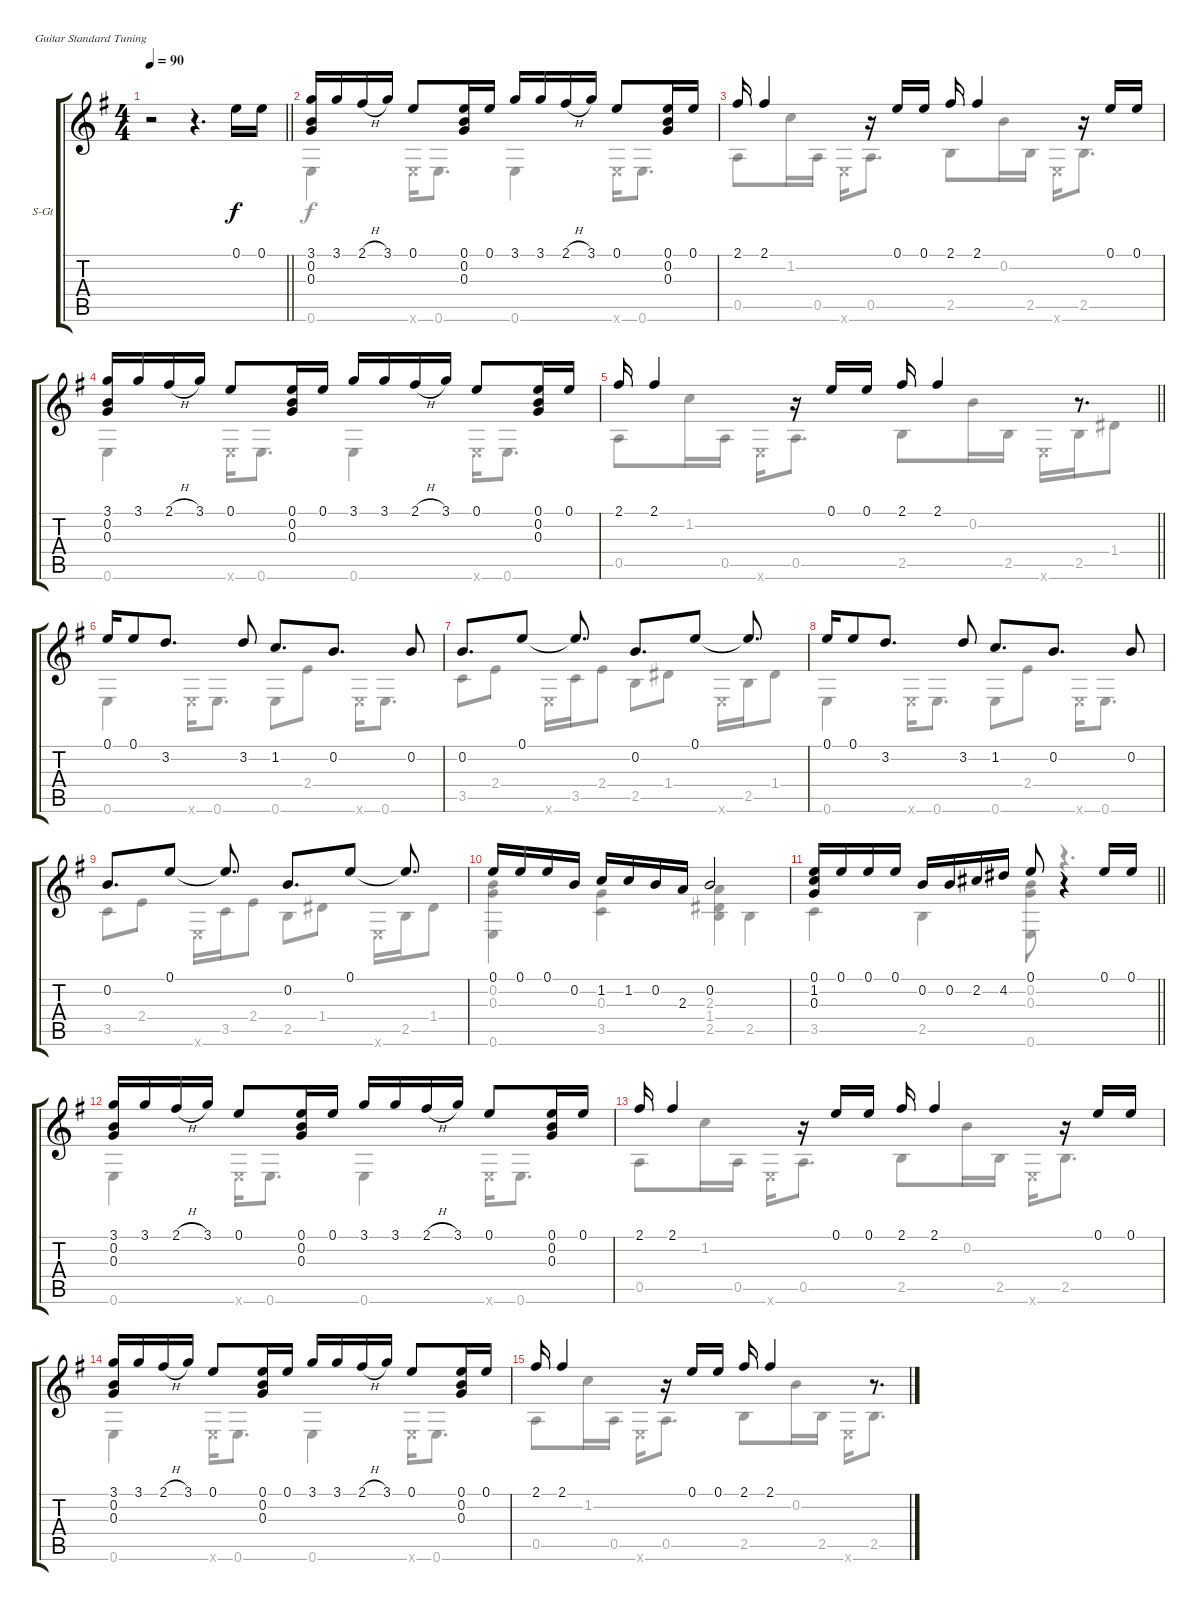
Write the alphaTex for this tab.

\defaultSystemsLayout 4
\bracketExtendMode groupsimilarinstruments
\firstSystemTrackNameOrientation horizontal
\otherSystemsTrackNameOrientation horizontal
\track ("Steel Guitar" "S-Gt") {instrument acousticguitarsteel}
\staff {score tabs}
\tuning (E4 B3 G3 D3 A2 E2)
\voice
\ts (4 4)
\tempo 90
\clef g2
\barLineRight lightlight
\ks eminor
r.2{dy f instrument acousticguitarsteel} r.4{d} 0.1.16 0.1.16 |
(3.1 0.2 0.3).16 3.1.16 2.1{h}.16 3.1.16 0.1.8 (0.1 0.2 0.3).16 0.1.16 3.1.16 3.1.16 2.1{h}.16 3.1.16 0.1.8 (0.1 0.2 0.3).16 0.1.16 |
2.1.16 2.1.4 r.16 0.1.16 0.1.16 2.1.16 2.1.4 r.16 0.1.16 0.1.16 |
(3.1 0.2 0.3).16 3.1.16 2.1{h}.16 3.1.16 0.1.8 (0.1 0.2 0.3).16 0.1.16 3.1.16 3.1.16 2.1{h}.16 3.1.16 0.1.8 (0.1 0.2 0.3).16 0.1.16 |
\scale
0.557461
\barLineRight lightlight
2.1.16 2.1.4 r.16 0.1.16 0.1.16 2.1.16 2.1.4 r.8{d} |
\scale
0.442637 0.1.16 0.1.8 3.2.8{d} 3.2.8 1.2.8{d} 0.2.8{d} 0.2.8 |
\scale
0.537073 0.2.8{d} 0.1.8 0.1{t}.8{d} 0.2.8{d} 0.1.8 0.1{t}.8{d} |
\scale
0.462999 0.1.16 0.1.8 3.2.8{d} 3.2.8 1.2.8{d} 0.2.8{d} 0.2.8 |
\scale
0.49962 0.2.8{d} 0.1.8 0.1{t}.8{d} 0.2.8{d} 0.1.8 0.1{t}.8{d} |
\scale
0.500428 0.1.16 0.1.16 0.1.16 0.2.16 1.2.16 1.2.16 0.2.16 2.3.16 0.2.2 |
\scale
0.584286
\barLineRight lightlight
(0.1 1.2 0.3).16 0.1.16 0.1.16 0.1.16 0.2.16 0.2.16 2.2.16 4.2.16 0.1.8 r.4 0.1.16 0.1.16 |
\scale
0.415738 (3.1 0.2 0.3).16 3.1.16 2.1{h}.16 3.1.16 0.1.8 (0.1 0.2 0.3).16 0.1.16 3.1.16 3.1.16 2.1{h}.16 3.1.16 0.1.8 (0.1 0.2 0.3).16 0.1.16 |
2.1.16 2.1.4 r.16 0.1.16 0.1.16 2.1.16 2.1.4 r.16 0.1.16 0.1.16 |
(3.1 0.2 0.3).16 3.1.16 2.1{h}.16 3.1.16 0.1.8 (0.1 0.2 0.3).16 0.1.16 3.1.16 3.1.16 2.1{h}.16 3.1.16 0.1.8 (0.1 0.2 0.3).16 0.1.16 |
2.1.16 2.1.4 r.16 0.1.16 0.1.16 2.1.16 2.1.4 r.8{d}
\voice
\clef g2
\ottava regular
\simile none
\barLineRight lightlight
\ks eminor
|
0.6.4 0.6{x}.16 0.6.8{d} 0.6.4 0.6{x}.16 0.6.8{d} |
0.5.8 1.2.16 0.5.16 0.6{x}.16 0.5.8{d} 2.5.8 0.2.16 2.5.16 0.6{x}.16 2.5.8{d} |
0.6.4 0.6{x}.16 0.6.8{d} 0.6.4 0.6{x}.16 0.6.8{d} |
\scale
0.557461
\barLineRight lightlight
0.5.8 1.2.16 0.5.16 0.6{x}.16 0.5.8{d} 2.5.8 0.2.16 2.5.16 0.6{x}.16 2.5.16 1.4.8 |
\scale
0.442637 0.6.4 0.6{x}.16 0.6.8{d} 0.6.8 2.4.8 0.6{x}.16 0.6.8{d} |
\scale
0.537073 3.5.8 2.4.8 0.6{x}.16 3.5.16 2.4.8 2.5.8 1.4.8 0.6{x}.16 2.5.16 1.4.8 |
\scale
0.462999 0.6.4 0.6{x}.16 0.6.8{d} 0.6.8 2.4.8 0.6{x}.16 0.6.8{d} |
\scale
0.49962 3.5.8 2.4.8 0.6{x}.16 3.5.16 2.4.8 2.5.8 1.4.8 0.6{x}.16 2.5.16 1.4.8 |
\scale
0.500428 (0.6 0.2 0.3).4 (3.5 0.3).4 (2.5 2.3 1.4).4 2.5.4 |
\scale
0.584286
\barLineRight lightlight
3.5.4 2.5.4 (0.6 0.2 0.3).8 r.4{d} |
\scale
0.415738 0.6.4 0.6{x}.16 0.6.8{d} 0.6.4 0.6{x}.16 0.6.8{d} |
0.5.8 1.2.16 0.5.16 0.6{x}.16 0.5.8{d} 2.5.8 0.2.16 2.5.16 0.6{x}.16 2.5.8{d} |
0.6.4 0.6{x}.16 0.6.8{d} 0.6.4 0.6{x}.16 0.6.8{d} |
0.5.8 1.2.16 0.5.16 0.6{x}.16 0.5.8{d} 2.5.8 0.2.16 2.5.16 0.6{x}.16 2.5.8{d}
